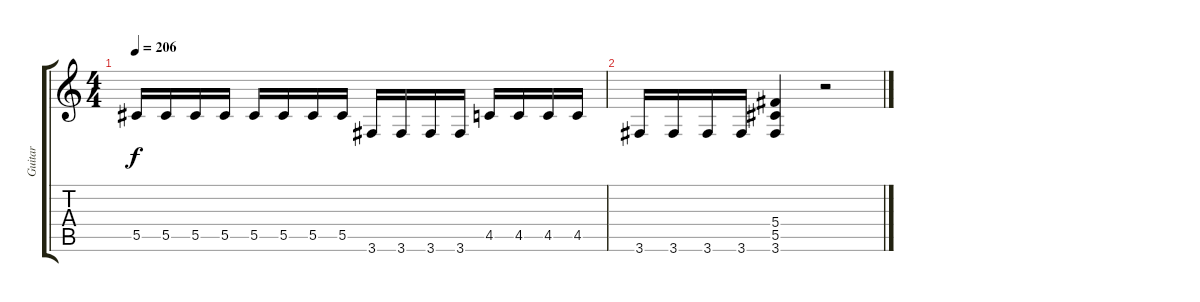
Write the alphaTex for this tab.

\track ("Guitar" "Guitar") {instrument distortionguitar}
\staff {score tabs}
\tuning (Eb4 Bb3 Gb3 Db3 Ab2 Eb2) {hide}
\ts (4 4)
\tempo 206
\clef g2
\ks c
5.5.16{dy f} 5.5.16 5.5.16 5.5.16 5.5.16 5.5.16 5.5.16 5.5.16 3.6.16 3.6.16 3.6.16 3.6.16 4.5.16 4.5.16 4.5.16 4.5.16 |
3.6.16 3.6.16 3.6.16 3.6.16 (5.4 5.5 3.6).4 r.2
